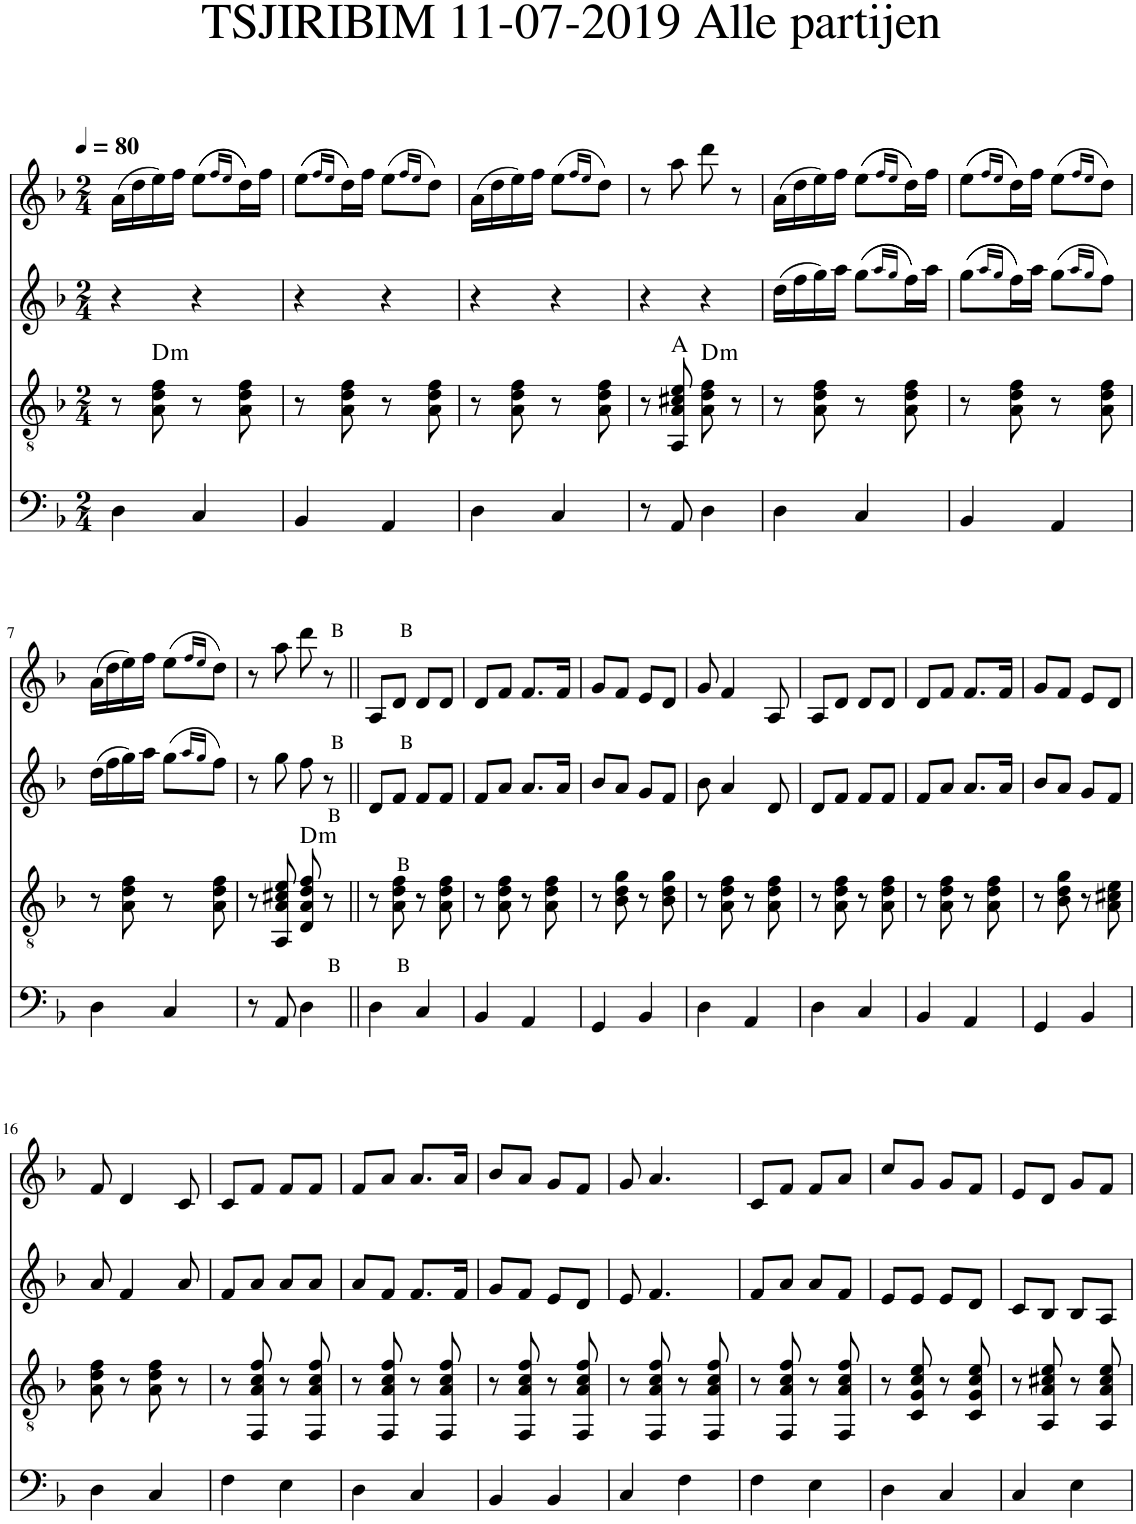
**kern	**kern	**harte	**kern	**kern
*part4	*part3	*part3	*part2	*part1
*staff4	*staff3	*	*staff2	*staff1
*I"Cello	*I"Akoestische gitaar	*	*I"Viool	*I"Klarinet in Bb
*	*I'Ac Gtr	*	*	*
*clefF4	*clefGv2	*	*clefG2	*clefG2
*	*	*	*	*ITrd1c2
*k[b-]	*k[b-]	*	*k[b-]	*k[b-]
*M2/4	*M2/4	*	*M2/4	*M2/4
*MM80	*MM80	*	*MM80	*MM80
=1	=1	=1	=1	=1
4D\	8r	.	4r	(16a\LL
.	.	.	.	16dd\
!	!	!LO:H:kt=m	!	!
.	8A\ 8d\ 8f\	D:min	.	16ee\)
.	.	.	.	16ff\JJ
4C/	8r	.	4r	((8ee\L
.	.	.	.	16qff/LL
.	.	.	.	16qee/JJ
.	8A\ 8d\ 8f\	.	.	16dd\L))
.	.	.	.	16ff\JJ
=2	=2	=2	=2	=2
4BB-/	8r	.	4r	((8ee\L
.	.	.	.	16qff/LL
.	.	.	.	16qee/JJ
.	8A\ 8d\ 8f\	.	.	16dd\L))
.	.	.	.	16ff\JJ
4AA/	8r	.	4r	(8ee\L
.	.	.	.	16qff/LL
.	.	.	.	16qee/JJ
.	8A\ 8d\ 8f\	.	.	8dd\J)
=3	=3	=3	=3	=3
4D\	8r	.	4r	(16a\LL
.	.	.	.	16dd\
.	8A\ 8d\ 8f\	.	.	16ee\)
.	.	.	.	16ff\JJ
4C/	8r	.	4r	(8ee\L
.	.	.	.	16qff/LL
.	.	.	.	16qee/JJ
.	8A\ 8d\ 8f\	.	.	8dd\J)
=4	=4	=4	=4	=4
8r	8r	.	4r	8r
8AA/	8AA/ 8A/ 8c#X/ 8e/	A:maj	.	8aa\
!	!	!LO:H:kt=m	!	!
4D\	8A\ 8d\ 8f\	D:min	4r	8ddd\
.	8r	.	.	8r
=5	=5	=5	=5	=5
4D\	8r	.	(16dd\LL	(16a\LL
.	.	.	16ff\	16dd\
.	8A\ 8d\ 8f\	.	16gg\)	16ee\)
.	.	.	16aa\JJ	16ff\JJ
4C/	8r	.	((8gg\L	((8ee\L
.	.	.	16qaa/LL	16qff/LL
.	.	.	16qgg/JJ	16qee/JJ
.	8A\ 8d\ 8f\	.	16ff\L))	16dd\L))
.	.	.	16aa\JJ	16ff\JJ
=6	=6	=6	=6	=6
4BB-/	8r	.	((8gg\L	((8ee\L
.	.	.	16qaa/LL	16qff/LL
.	.	.	16qgg/JJ	16qee/JJ
.	8A\ 8d\ 8f\	.	16ff\L))	16dd\L))
.	.	.	16aa\JJ	16ff\JJ
4AA/	8r	.	(8gg\L	(8ee\L
.	.	.	16qaa/LL	16qff/LL
.	.	.	16qgg/JJ	16qee/JJ
.	8A\ 8d\ 8f\	.	8ff\J)	8dd\J)
!!LO:LB:g=z
=7	=7	=7	=7	=7
4D\	8r	.	(16dd\LL	(16a\LL
.	.	.	16ff\	16dd\
.	8A\ 8d\ 8f\	.	16gg\)	16ee\)
.	.	.	16aa\JJ	16ff\JJ
4C/	8r	.	(8gg\L	(8ee\L
.	.	.	16qaa/LL	16qff/LL
.	.	.	16qgg/JJ	16qee/JJ
.	8A\ 8d\ 8f\	.	8ff\J)	8dd\J)
=8	=8	=8	=8	=8
8r	8r	.	8r	8r
8AA/	8AA/ 8A/ 8c#X/ 8e/	.	8gg\	8aa\
!	!	!	!	!LO:TX:a:t=B
!	!	!	!LO:TX:a:t=B	!
!	!LO:TX:a:t=B	!	!	!
!LO:TX:a:t=B	!	!LO:H:kt=m	!	!
4D\	8D/ 8A/ 8d/ 8f/	D:min	8ff\	8ddd\
.	8r	.	8r	8r
=9||	=9||	=9||	=9||	=9||
!	!	!	!	!LO:TX:a:t=B
!	!	!	!LO:TX:a:t=B	!
!	!LO:TX:a:t=B	!	!	!
!LO:TX:a:t=B	!	!	!	!
4D\	8r	.	8d/L	8A/L
.	8A\ 8d\ 8f\	.	8f/J	8d/J
4C/	8r	.	8f/L	8d/L
.	8A\ 8d\ 8f\	.	8f/J	8d/J
=10	=10	=10	=10	=10
4BB-/	8r	.	8f/L	8d/L
.	8A\ 8d\ 8f\	.	8a/J	8f/J
4AA/	8r	.	8.a/L	8.f/L
.	8A\ 8d\ 8f\	.	.	.
.	.	.	16a/Jk	16f/Jk
=11	=11	=11	=11	=11
4GG/	8r	.	8b-/L	8g/L
.	8B-\ 8d\ 8g\	.	8a/J	8f/J
4BB-/	8r	.	8g/L	8e/L
.	8B-\ 8d\ 8g\	.	8f/J	8d/J
=12	=12	=12	=12	=12
4D\	8r	.	8b-\	8g/
.	8A\ 8d\ 8f\	.	4a/	4f/
4AA/	8r	.	.	.
.	8A\ 8d\ 8f\	.	8d/	8A/
=13	=13	=13	=13	=13
4D\	8r	.	8d/L	8A/L
.	8A\ 8d\ 8f\	.	8f/J	8d/J
4C/	8r	.	8f/L	8d/L
.	8A\ 8d\ 8f\	.	8f/J	8d/J
=14	=14	=14	=14	=14
4BB-/	8r	.	8f/L	8d/L
.	8A\ 8d\ 8f\	.	8a/J	8f/J
4AA/	8r	.	8.a/L	8.f/L
.	8A\ 8d\ 8f\	.	.	.
.	.	.	16a/Jk	16f/Jk
=15	=15	=15	=15	=15
4GG/	8r	.	8b-/L	8g/L
.	8B-\ 8d\ 8g\	.	8a/J	8f/J
4BB-/	8r	.	8g/L	8e/L
.	8A\ 8c#X\ 8e\	.	8f/J	8d/J
!!LO:LB:g=z
=16	=16	=16	=16	=16
4D\	8A\ 8d\ 8f\	.	8a/	8f/
.	8r	.	4f/	4d/
4C/	8A\ 8d\ 8f\	.	.	.
.	8r	.	8a/	8c/
=17	=17	=17	=17	=17
4F\	8r	.	8f/L	8c/L
.	8FF/ 8A/ 8c/ 8f/	.	8a/J	8f/J
4E\	8r	.	8a/L	8f/L
.	8FF/ 8A/ 8c/ 8f/	.	8a/J	8f/J
=18	=18	=18	=18	=18
4D\	8r	.	8a/L	8f/L
.	8FF/ 8A/ 8c/ 8f/	.	8f/J	8a/J
4C/	8r	.	8.f/L	8.a/L
.	8FF/ 8A/ 8c/ 8f/	.	.	.
.	.	.	16f/Jk	16a/Jk
=19	=19	=19	=19	=19
4BB-/	8r	.	8g/L	8b-/L
.	8FF/ 8A/ 8c/ 8f/	.	8f/J	8a/J
4BB-/	8r	.	8e/L	8g/L
.	8FF/ 8A/ 8c/ 8f/	.	8d/J	8f/J
=20	=20	=20	=20	=20
4C/	8r	.	8e/	8g/
.	8FF/ 8A/ 8c/ 8f/	.	4.f/	4.a/
4F\	8r	.	.	.
.	8FF/ 8A/ 8c/ 8f/	.	.	.
=21	=21	=21	=21	=21
4F\	8r	.	8f/L	8c/L
.	8FF/ 8A/ 8c/ 8f/	.	8a/J	8f/J
4E\	8r	.	8a/L	8f/L
.	8FF/ 8A/ 8c/ 8f/	.	8f/J	8a/J
=22	=22	=22	=22	=22
4D\	8r	.	8e/L	8cc/L
.	8C/ 8G/ 8c/ 8e/	.	8e/J	8g/J
4C/	8r	.	8e/L	8g/L
.	8C/ 8G/ 8c/ 8e/	.	8d/J	8f/J
=23	=23	=23	=23	=23
4C/	8r	.	8c/L	8e/L
.	8AA/ 8A/ 8c#X/ 8e/	.	8B-/J	8d/J
4E\	8r	.	8B-/L	8g/L
.	8AA/ 8A/ 8c#/ 8e/	.	8A/J	8f/J
=	=	=	=	=
*-	*-	*-	*-	*-
